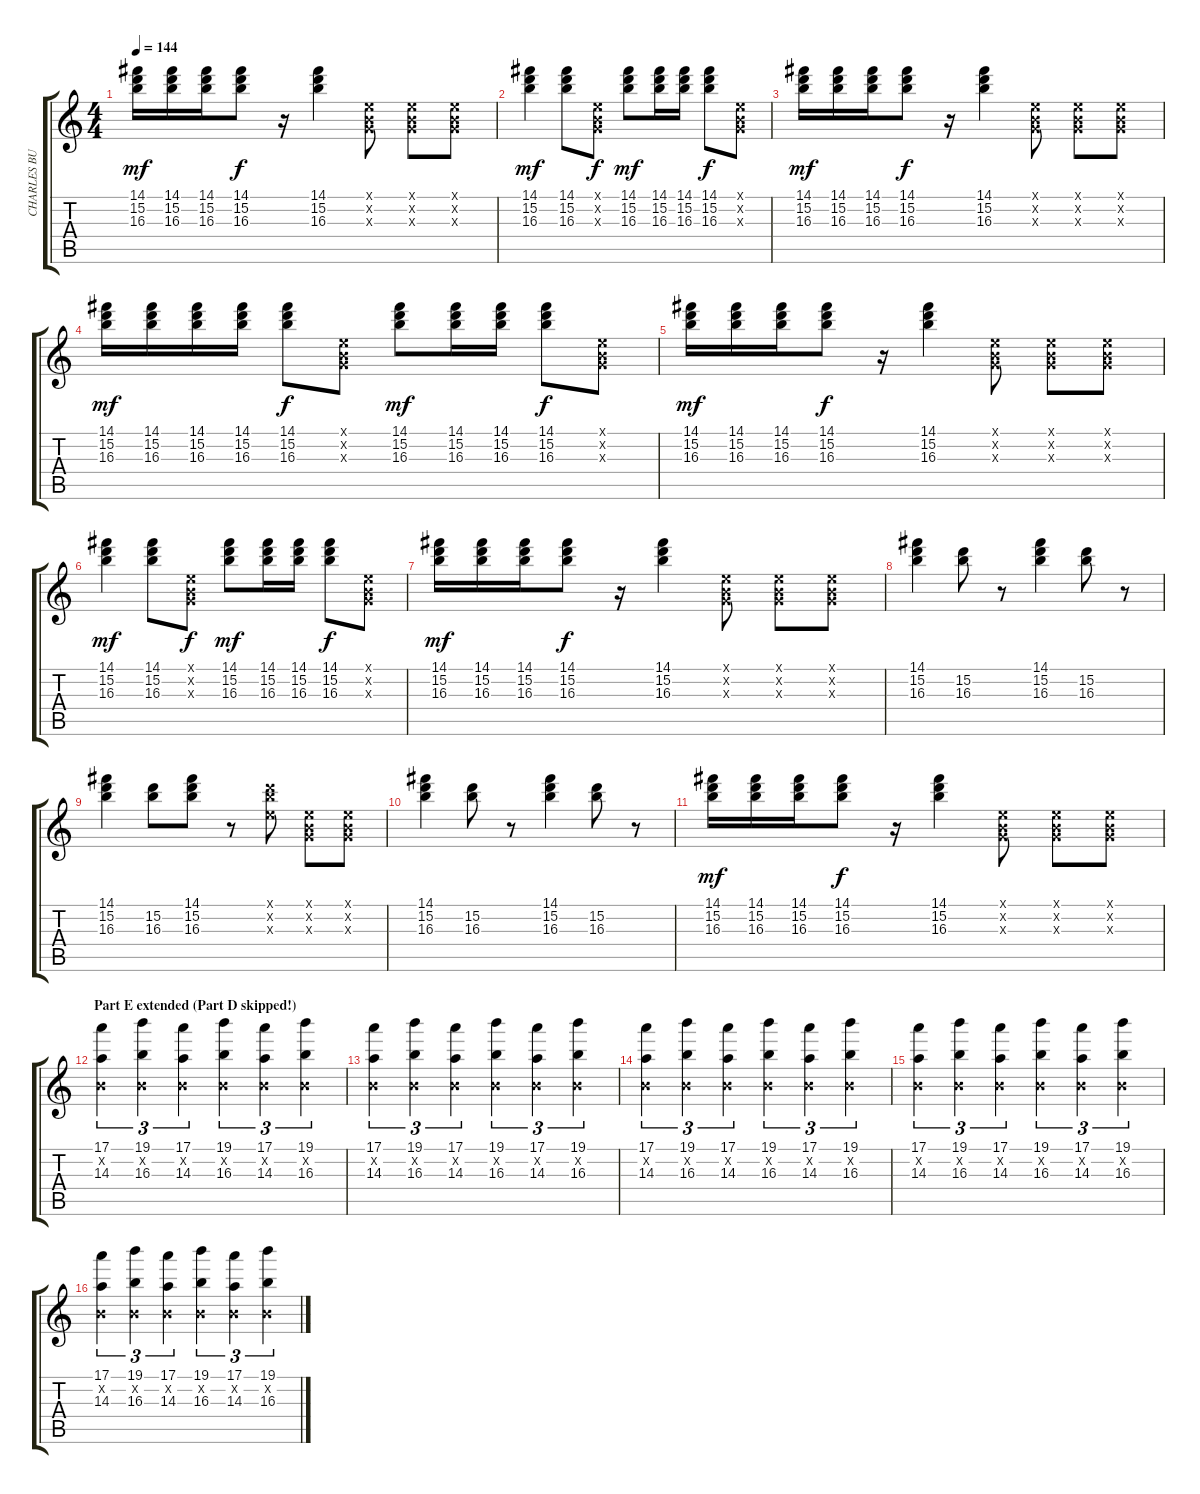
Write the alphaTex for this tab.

\track ("CHARLES BURCHILL!!!" "CHARLES BU") {instrument distortionguitar}
\staff {score tabs}
\tuning (E4 B3 G3 D3 A2 E2) {hide}
\ts (4 4)
\tempo 144
\clef g2
\ks c
(14.1 15.2 16.3).16{dy mf} (14.1 15.2 16.3).16 (14.1 15.2 16.3).16 (14.1 15.2 16.3).8{dy f} r.16 (14.1 15.2 16.3).4 (0.1{x} 0.2{x} 0.3{x}).8 (0.1{x} 0.2{x} 0.3{x}).8 (0.1{x} 0.2{x} 0.3{x}).8 |
(14.1 15.2 16.3).4{dy mf} (14.1 15.2 16.3).8 (0.1{x} 0.2{x} 0.3{x}).8{dy f} (14.1 15.2 16.3).8{dy mf} (14.1 15.2 16.3).16 (14.1 15.2 16.3).16 (14.1 15.2 16.3).8{dy f} (0.1{x} 0.2{x} 0.3{x}).8 |
(14.1 15.2 16.3).16{dy mf} (14.1 15.2 16.3).16 (14.1 15.2 16.3).16 (14.1 15.2 16.3).8{dy f} r.16 (14.1 15.2 16.3).4 (0.1{x} 0.2{x} 0.3{x}).8 (0.1{x} 0.2{x} 0.3{x}).8 (0.1{x} 0.2{x} 0.3{x}).8 |
(14.1 15.2 16.3).16{dy mf} (14.1 15.2 16.3).16 (14.1 15.2 16.3).16 (14.1 15.2 16.3).16 (14.1 15.2 16.3).8{dy f} (0.1{x} 0.2{x} 0.3{x}).8 (14.1 15.2 16.3).8{dy mf} (14.1 15.2 16.3).16 (14.1 15.2 16.3).16 (14.1 15.2 16.3).8{dy f} (0.1{x} 0.2{x} 0.3{x}).8 |
(14.1 15.2 16.3).16{dy mf} (14.1 15.2 16.3).16 (14.1 15.2 16.3).16 (14.1 15.2 16.3).8{dy f} r.16 (14.1 15.2 16.3).4 (0.1{x} 0.2{x} 0.3{x}).8 (0.1{x} 0.2{x} 0.3{x}).8 (0.1{x} 0.2{x} 0.3{x}).8 |
(14.1 15.2 16.3).4{dy mf} (14.1 15.2 16.3).8 (0.1{x} 0.2{x} 0.3{x}).8{dy f} (14.1 15.2 16.3).8{dy mf} (14.1 15.2 16.3).16 (14.1 15.2 16.3).16 (14.1 15.2 16.3).8{dy f} (0.1{x} 0.2{x} 0.3{x}).8 |
(14.1 15.2 16.3).16{dy mf} (14.1 15.2 16.3).16 (14.1 15.2 16.3).16 (14.1 15.2 16.3).8{dy f} r.16 (14.1 15.2 16.3).4 (0.1{x} 0.2{x} 0.3{x}).8 (0.1{x} 0.2{x} 0.3{x}).8 (0.1{x} 0.2{x} 0.3{x}).8 |
(14.1 15.2 16.3).4 (15.2 16.3).8 r.8 (14.1 15.2 16.3).4 (15.2 16.3).8 r.8 |
(14.1 15.2 16.3).4 (15.2 16.3).8 (14.1 15.2 16.3).8 r.8 (0.1{x} 15.2{x} 16.3{x}).8 (0.1{x} 0.2{x} 0.3{x}).8 (0.1{x} 0.2{x} 0.3{x}).8 |
(14.1 15.2 16.3).4 (15.2 16.3).8 r.8 (14.1 15.2 16.3).4 (15.2 16.3).8 r.8 |
(14.1 15.2 16.3).16{dy mf} (14.1 15.2 16.3).16 (14.1 15.2 16.3).16 (14.1 15.2 16.3).8{dy f} r.16 (14.1 15.2 16.3).4 (0.1{x} 0.2{x} 0.3{x}).8 (0.1{x} 0.2{x} 0.3{x}).8 (0.1{x} 0.2{x} 0.3{x}).8 |
\section ("" "Part E extended (Part D skipped!)")
(17.1 0.2{x} 14.3).4{tu (3 2) volume 9} (19.1 0.2{x} 16.3).4{tu (3 2)} (17.1 0.2{x} 14.3).4{tu (3 2)} (19.1 0.2{x} 16.3).4{tu (3 2)} (17.1 0.2{x} 14.3).4{tu (3 2)} (19.1 0.2{x} 16.3).4{tu (3 2)} |
(17.1 0.2{x} 14.3).4{tu (3 2)} (19.1 0.2{x} 16.3).4{tu (3 2)} (17.1 0.2{x} 14.3).4{tu (3 2)} (19.1 0.2{x} 16.3).4{tu (3 2)} (17.1 0.2{x} 14.3).4{tu (3 2)} (19.1 0.2{x} 16.3).4{tu (3 2)} |
(17.1 0.2{x} 14.3).4{tu (3 2)} (19.1 0.2{x} 16.3).4{tu (3 2)} (17.1 0.2{x} 14.3).4{tu (3 2)} (19.1 0.2{x} 16.3).4{tu (3 2)} (17.1 0.2{x} 14.3).4{tu (3 2)} (19.1 0.2{x} 16.3).4{tu (3 2)} |
(17.1 0.2{x} 14.3).4{tu (3 2)} (19.1 0.2{x} 16.3).4{tu (3 2)} (17.1 0.2{x} 14.3).4{tu (3 2)} (19.1 0.2{x} 16.3).4{tu (3 2)} (17.1 0.2{x} 14.3).4{tu (3 2)} (19.1 0.2{x} 16.3).4{tu (3 2)} |
(17.1 0.2{x} 14.3).4{tu (3 2)} (19.1 0.2{x} 16.3).4{tu (3 2)} (17.1 0.2{x} 14.3).4{tu (3 2)} (19.1 0.2{x} 16.3).4{tu (3 2)} (17.1 0.2{x} 14.3).4{tu (3 2)} (19.1 0.2{x} 16.3).4{tu (3 2)}
